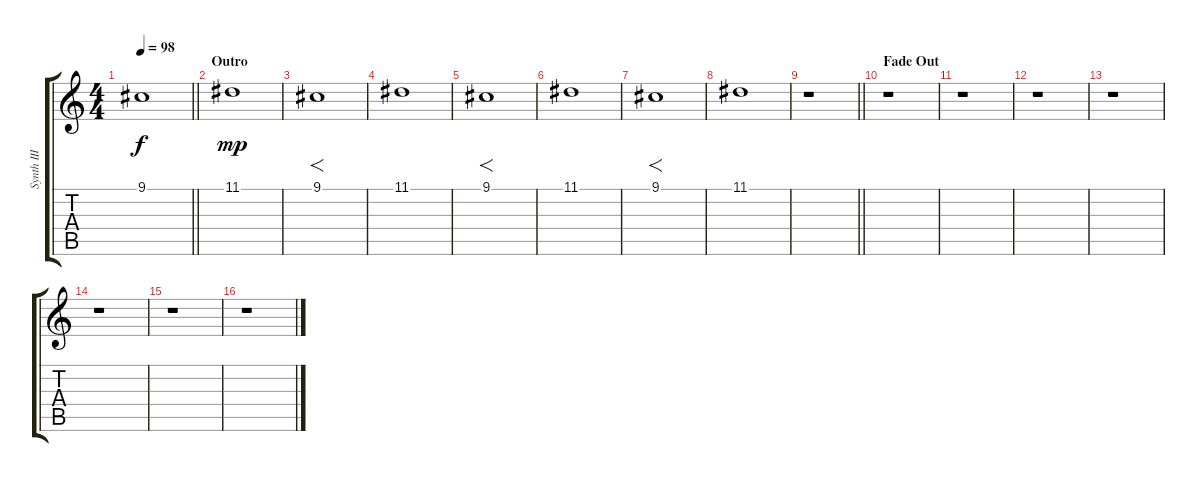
\track ("Synth III (Banks)" "Synth III ") {instrument tremolostrings}
\staff {score tabs}
\tuning (E4 B3 G3 D3 A2 E2) {hide}
\ts (4 4)
\tempo 98
\clef g2
\barLineRight lightlight
\ks c
9.1{t}.1{dy f} |
\section ("" "Outro")
11.1.1{dy mp} |
9.1.1{f} |
11.1.1 |
9.1.1{f} |
11.1.1 |
9.1.1{f} |
11.1.1 |
\barLineRight lightlight
r.1 |
\section ("" "Fade Out")
r.1 |
r.1 |
r.1 |
r.1 |
r.1 |
r.1 |
r.1
